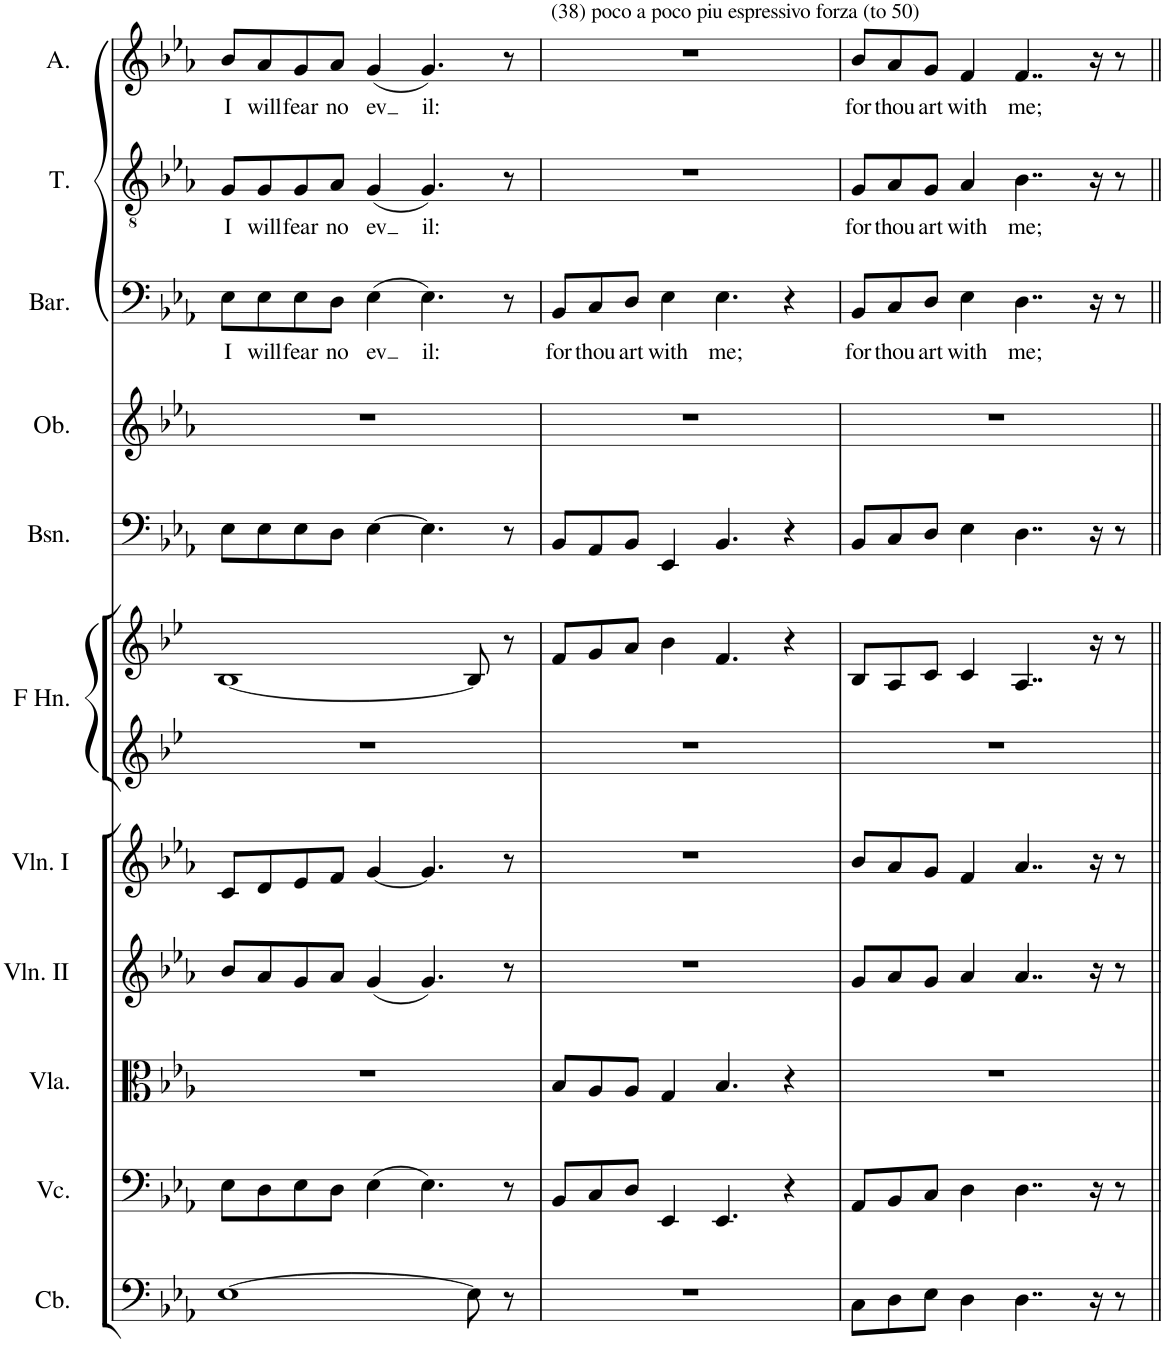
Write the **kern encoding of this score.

**kern	**kern	**kern	**kern	**kern	**kern	**kern	**kern	**kern	**kern	**text	**kern	**text	**kern	**text
*part11	*part10	*part9	*part8	*part7	*part6	*part6	*part5	*part4	*part3	*part3	*part2	*part2	*part1	*part1
*staff12	*staff11	*staff10	*staff9	*staff8	*staff7	*staff6	*staff5	*staff4	*staff3	*staff3	*staff2	*staff2	*staff1	*staff1
*I"Contrabasses	*I"Violoncellos	*I"Violas	*I"Violins II	*I"Violins I	*I"Horns in F	*	*I"Bassoons	*I"Oboes	*I"Baritone	*	*I"Tenor	*	*I"Alto	*
*I'Cb.	*I'Vc.	*I'Vla.	*I'Vln. II	*I'Vln. I	*	*	*I'Bsn.	*I'Ob.	*I'Bar.	*	*I'T.	*	*I'A.	*
!!LO:PB:g=z
*clefF4	*clefF4	*clefC3	*clefG2	*clefG2	*clefG2	*clefG2	*clefF4	*clefG2	*clefF4	*	*clefGv2	*	*clefG2	*
*Trd7c12	*	*	*	*	*Trd4c7	*Trd4c7	*	*	*	*	*	*	*	*
*k[b-e-a-]	*k[b-e-a-]	*k[b-e-a-]	*k[b-e-a-]	*k[b-e-a-]	*k[b-e-]	*k[b-e-]	*k[b-e-a-]	*k[b-e-a-]	*k[b-e-a-]	*	*k[b-e-a-]	*	*k[b-e-a-]	*
*M5/4	*M5/4	*M5/4	*M5/4	*M5/4	*M5/4	*M5/4	*M5/4	*M5/4	*M5/4	*	*M5/4	*	*M5/4	*
=37	=37	=37	=37	=37	=37	=37	=37	=37	=37	=37	=37	=37	=37	=37
!	!	!	!	!	!	!	!	!	!	!LO:LY:b	!	!LO:LY:b	!	!LO:LY:b
[1E-	8E-\L	4%5r	8b-/L	8c/L	4%5r	[1B-	8E-\L	4%5r	8E-\L	I	8G/L	I	8b-/L	I
!	!	!	!	!	!	!	!	!	!	!LO:LY:b	!	!LO:LY:b	!	!LO:LY:b
.	8D\	.	8a-/	8d/	.	.	8E-\	.	8E-\	will	8G/	will	8a-/	will
!	!	!	!	!	!	!	!	!	!	!LO:LY:b	!	!LO:LY:b	!	!LO:LY:b
.	8E-\	.	8g/	8e-/	.	.	8E-\	.	8E-\	fear	8G/	fear	8g/	fear
!	!	!	!	!	!	!	!	!	!	!LO:LY:b	!	!LO:LY:b	!	!LO:LY:b
.	8D\J	.	8a-/J	8f/J	.	.	8D\J	.	8D\J	no	8A-/J	no	8a-/J	no
!	!	!	!	!	!	!	!	!	!	!LO:LY:b	!	!LO:LY:b	!	!LO:LY:b
.	(4E-\	.	(4g/	[4g/	.	.	[4E-\	.	(4E-\	ev	(4G/	ev	(4g/	ev
!	!	!	!	!	!	!	!	!	!	!LO:LY:b	!	!LO:LY:b	!	!LO:LY:b
.	4.E-\)	.	4.g/)	4.g/]	.	.	4.E-\]	.	4.E-\)	il:	4.G/)	il:	4.g/)	il:
8E-\]	.	.	.	.	.	8B-/]	.	.	.	.	.	.	.	.
8r	8r	.	8r	8r	.	8r	8r	.	8r	.	8r	.	8r	.
=38	=38	=38	=38	=38	=38	=38	=38	=38	=38	=38	=38	=38	=38	=38
!	!	!	!	!	!	!	!	!	!	!	!	!	!LO:TX:a:t=(38) poco a poco piu espressivo forza (to 50)	!
!	!	!	!	!	!	!	!	!	!	!LO:LY:b	!	!	!	!
4%5r	8BB-/L	8B-/L	4%5r	4%5r	4%5r	8f/L	8BB-/L	4%5r	8BB-/L	for	4%5r	.	4%5r	.
!	!	!	!	!	!	!	!	!	!	!LO:LY:b	!	!	!	!
.	8C/	8A-/	.	.	.	8g/	8AA-/	.	8C/	thou	.	.	.	.
!	!	!	!	!	!	!	!	!	!	!LO:LY:b	!	!	!	!
.	8D/J	8A-/J	.	.	.	8a/J	8BB-/J	.	8D/J	art	.	.	.	.
!	!	!	!	!	!	!	!	!	!	!LO:LY:b	!	!	!	!
.	4EE-/	4G/	.	.	.	4b-\	4EE-/	.	4E-\	with	.	.	.	.
!	!	!	!	!	!	!	!	!	!	!LO:LY:b	!	!	!	!
.	4.EE-/	4.B-/	.	.	.	4.f/	4.BB-/	.	4.E-\	me;	.	.	.	.
.	4r	4r	.	.	.	4r	4r	.	4r	.	.	.	.	.
=39	=39	=39	=39	=39	=39	=39	=39	=39	=39	=39	=39	=39	=39	=39
!	!	!	!	!	!	!	!	!	!	!LO:LY:b	!	!LO:LY:b	!	!LO:LY:b
8C\L	8AA-/L	4%5r	8g/L	8b-/L	4%5r	8B-/L	8BB-/L	4%5r	8BB-/L	for	8G/L	for	8b-/L	for
!	!	!	!	!	!	!	!	!	!	!LO:LY:b	!	!LO:LY:b	!	!LO:LY:b
8D\	8BB-/	.	8a-/	8a-/	.	8A/	8C/	.	8C/	thou	8A-/	thou	8a-/	thou
!	!	!	!	!	!	!	!	!	!	!LO:LY:b	!	!LO:LY:b	!	!LO:LY:b
8E-\J	8C/J	.	8g/J	8g/J	.	8c/J	8D/J	.	8D/J	art	8G/J	art	8g/J	art
!	!	!	!	!	!	!	!	!	!	!LO:LY:b	!	!LO:LY:b	!	!LO:LY:b
4D\	4D\	.	4a-/	4f/	.	4c/	4E-\	.	4E-\	with	4A-/	with	4f/	with
!	!	!	!	!	!	!	!	!	!	!LO:LY:b	!	!LO:LY:b	!	!LO:LY:b
4..D\	4..D\	.	4..a-/	4..a-/	.	4..A/	4..D\	.	4..D\	me;	4..B-\	me;	4..f/	me;
16r	16r	.	16r	16r	.	16r	16r	.	16r	.	16r	.	16r	.
8r	8r	.	8r	8r	.	8r	8r	.	8r	.	8r	.	8r	.
=||	=||	=||	=||	=||	=||	=||	=||	=||	=||	=||	=||	=||	=||	=||
*-	*-	*-	*-	*-	*-	*-	*-	*-	*-	*-	*-	*-	*-	*-
